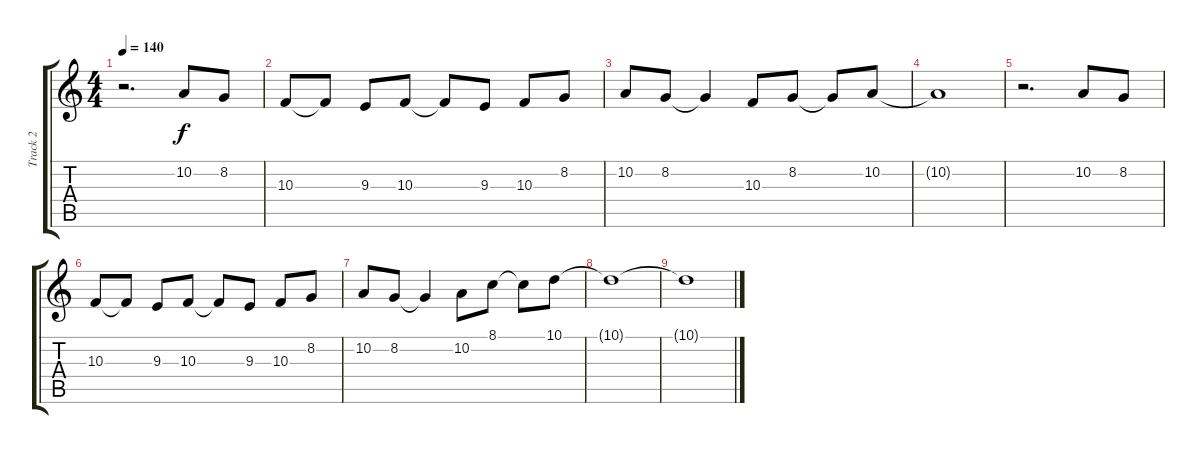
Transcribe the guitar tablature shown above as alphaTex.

\track ("Track 2" "Track 2") {instrument trumpet}
\staff {score tabs}
\tuning (E4 B3 G3 D3 A2 E2) {hide}
\ts (4 4)
\tempo 140
\clef g2
\ks c
r.2{d dy f} 10.2.8 8.2.8 |
10.3.8 10.3{t}.8 9.3.8 10.3.8 10.3{t}.8 9.3.8 10.3.8 8.2.8 |
10.2.8 8.2.8 8.2{t}.4 10.3.8 8.2.8 8.2{t}.8 10.2.8 |
10.2{t}.1 |
r.2{d} 10.2.8 8.2.8 |
10.3.8 10.3{t}.8 9.3.8 10.3.8 10.3{t}.8 9.3.8 10.3.8 8.2.8 |
10.2.8 8.2.8 8.2{t}.4 10.2.8 8.1.8 8.1{t}.8 10.1.8 |
10.1{t}.1 |
10.1{t}.1
